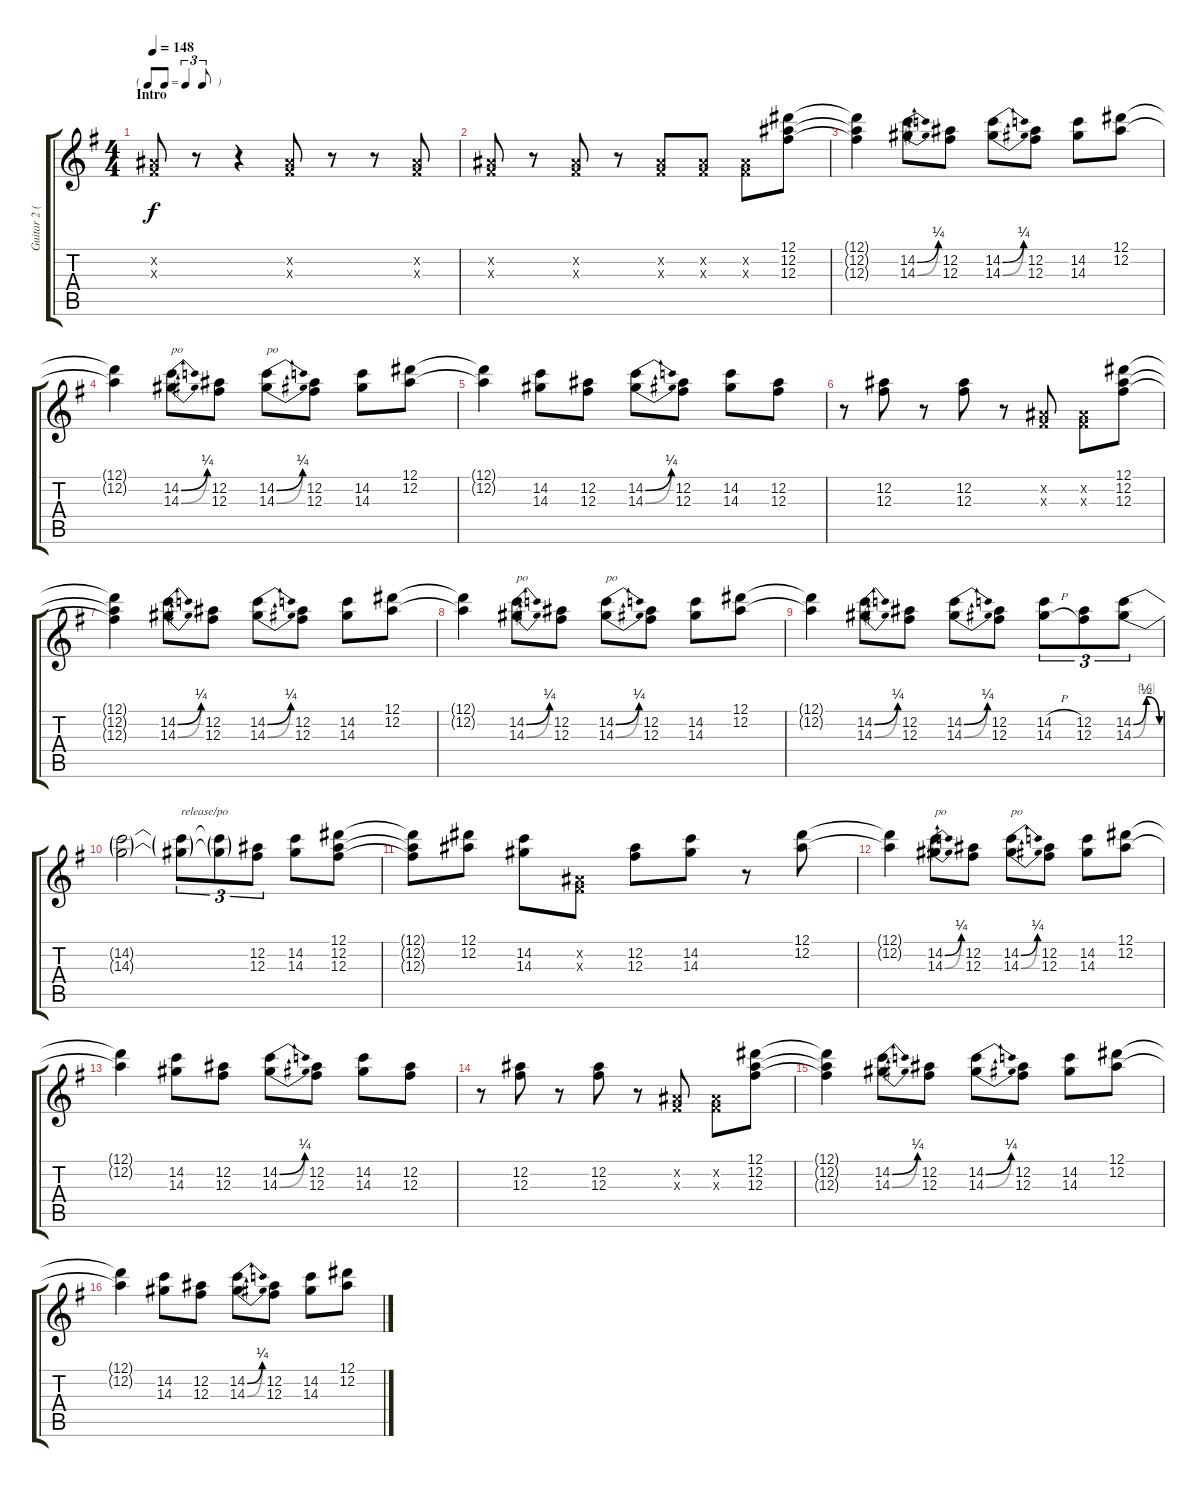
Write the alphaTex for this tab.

\track ("Guitar 2 (Izzy)" "Guitar 2 (") {instrument overdrivenguitar}
\staff {score tabs}
\tuning (Eb4 Bb3 Gb3 Db3 Ab2 Eb2) {hide}
\ts (4 4)
\tf triplet8th
\section ("" "Intro")
\tempo 148
\clef g2
\ks g
(0.2{x} 0.3{x}).8{dy f instrument overdrivenguitar} r.8 r.4 (0.2{x} 0.3{x}).8 r.8 r.8 (0.2{x} 0.3{x}).8 |
(0.2{x} 0.3{x}).8 r.8 (0.2{x} 0.3{x}).8 r.8 (0.2{x} 0.3{x}).8 (0.2{x} 0.3{x}).8 (0.2{x} 0.3{x}).8 (12.1 12.2 12.3).8 |
(12.1{t} 12.2{t} 12.3{t}).4 (14.2{be (bend 0 0 60 1)} 14.3{be (bend 0 0 60 1)}).8 (12.2 12.3).8 (14.2{be (bend 0 0 60 1)} 14.3{be (bend 0 0 60 1)}).8 (12.2 12.3).8 (14.2 14.3).8 (12.1 12.2).8 |
(12.1{t} 12.2{t}).4 (14.2{be (bend 0 0 60 1)} 14.3{be (bend 0 0 60 1)}).8{txt "po"} (12.2 12.3).8 (14.2{be (bend 0 0 60 1)} 14.3{be (bend 0 0 60 1)}).8{txt "po"} (12.2 12.3).8 (14.2 14.3).8 (12.1 12.2).8 |
(12.1{t} 12.2{t}).4 (14.2 14.3).8 (12.2 12.3).8 (14.2{be (bend 0 0 60 1)} 14.3{be (bend 0 0 60 1)}).8 (12.2 12.3).8 (14.2 14.3).8 (12.2 12.3).8 |
r.8 (12.2 12.3).8 r.8 (12.2 12.3).8 r.8 (0.2{x} 0.3{x}).8 (0.2{x} 0.3{x}).8 (12.1 12.2 12.3).8 |
(12.1{t} 12.2{t} 12.3{t}).4 (14.2{be (bend 0 0 60 1)} 14.3{be (bend 0 0 60 1)}).8 (12.2 12.3).8 (14.2{be (bend 0 0 60 1)} 14.3{be (bend 0 0 60 1)}).8 (12.2 12.3).8 (14.2 14.3).8 (12.1 12.2).8 |
(12.1{t} 12.2{t}).4 (14.2{be (bend 0 0 60 1)} 14.3{be (bend 0 0 60 1)}).8{txt "po"} (12.2 12.3).8 (14.2{be (bend 0 0 60 1)} 14.3{be (bend 0 0 60 1)}).8{txt "po"} (12.2 12.3).8 (14.2 14.3).8 (12.1 12.2).8 |
(12.1{t} 12.2{t}).4 (14.2{be (bend 0 0 60 1)} 14.3{be (bend 0 0 60 1)}).8 (12.2 12.3).8 (14.2{be (bend 0 0 60 1)} 14.3{be (bend 0 0 60 1)}).8 (12.2 12.3).8 (14.2{h} 14.3{h}).8{tu (3 2)} (12.2 12.3).8{tu (3 2)} (14.2{be (bendrelease 0 0 15 2 30 2 60 0)} 14.3{be (bendrelease 0 0 15 4 30 4 60 0)}).8{tu (3 2)} |
(14.2{t} 14.3{t}).2 (14.2{t} 14.3{t}).8{tu (3 2) txt "release/po"} (14.2{t} 14.3{t}).8{tu (3 2)} (12.2 12.3).8{tu (3 2)} (14.2 14.3).8 (12.1 12.2 12.3).8 |
(12.1{t} 12.2{t} 12.3{t}).8 (12.1 12.2).8 (14.2 14.3).8 (0.2{x} 0.3{x}).8 (12.2 12.3).8 (14.2 14.3).8 r.8 (12.1 12.2).8 |
(12.1{t} 12.2{t}).4 (14.2{be (bend 0 0 60 1)} 14.3{be (bend 0 0 60 1)}).8{txt "po"} (12.2 12.3).8 (14.2{be (bend 0 0 60 1)} 14.3{be (bend 0 0 60 1)}).8{txt "po"} (12.2 12.3).8 (14.2 14.3).8 (12.1 12.2).8 |
(12.1{t} 12.2{t}).4 (14.2 14.3).8 (12.2 12.3).8 (14.2{be (bend 0 0 60 1)} 14.3{be (bend 0 0 60 1)}).8 (12.2 12.3).8 (14.2 14.3).8 (12.2 12.3).8 |
r.8 (12.2 12.3).8 r.8 (12.2 12.3).8 r.8 (0.2{x} 0.3{x}).8 (0.2{x} 0.3{x}).8 (12.1 12.2 12.3).8 |
(12.1{t} 12.2{t} 12.3{t}).4 (14.2{be (bend 0 0 60 1)} 14.3{be (bend 0 0 60 1)}).8 (12.2 12.3).8 (14.2{be (bend 0 0 60 1)} 14.3{be (bend 0 0 60 1)}).8 (12.2 12.3).8 (14.2 14.3).8 (12.1 12.2).8 |
(12.1{t} 12.2{t}).4 (14.2 14.3).8 (12.2 12.3).8 (14.2{be (bend 0 0 60 1)} 14.3{be (bend 0 0 60 1)}).8 (12.2 12.3).8 (14.2 14.3).8 (12.1 12.2).8
